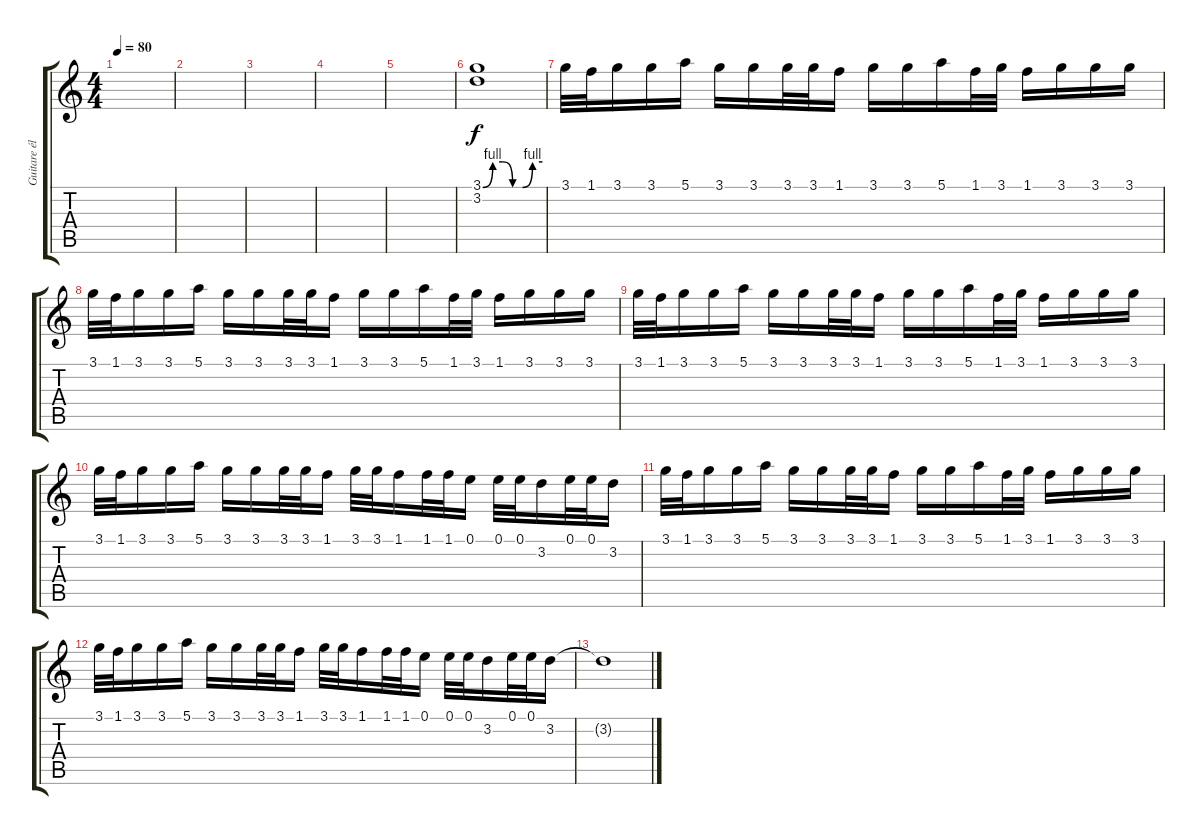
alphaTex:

\track ("Guitare électrique 2" "Guitare él") {instrument overdrivenguitar}
\staff {score tabs}
\tuning (E4 B3 G3 D3 A2 E2) {hide}
\ts (4 4)
\tempo 80
\clef g2
\ks c
|
|
|
|
|
(3.1{be (custom 0 0 10 4 20 4 30 0 40 0 50 4 60 4)} 3.2).1 |
3.1.32 1.1.32 3.1.16 3.1.16 5.1.16 3.1.16 3.1.16 3.1.32 3.1.32 1.1.16 3.1.16 3.1.16 5.1.16 1.1.32 3.1.32 1.1.16 3.1.16 3.1.16 3.1.16 |
3.1.32 1.1.32 3.1.16 3.1.16 5.1.16 3.1.16 3.1.16 3.1.32 3.1.32 1.1.16 3.1.16 3.1.16 5.1.16 1.1.32 3.1.32 1.1.16 3.1.16 3.1.16 3.1.16 |
3.1.32 1.1.32 3.1.16 3.1.16 5.1.16 3.1.16 3.1.16 3.1.32 3.1.32 1.1.16 3.1.16 3.1.16 5.1.16 1.1.32 3.1.32 1.1.16 3.1.16 3.1.16 3.1.16 |
3.1.32 1.1.32 3.1.16 3.1.16 5.1.16 3.1.16 3.1.16 3.1.32 3.1.32 1.1.16 3.1.32 3.1.32 1.1.16 1.1.32 1.1.32 0.1.16 0.1.32 0.1.32 3.2.16 0.1.32 0.1.32 3.2.16 |
3.1.32 1.1.32 3.1.16 3.1.16 5.1.16 3.1.16 3.1.16 3.1.32 3.1.32 1.1.16 3.1.16 3.1.16 5.1.16 1.1.32 3.1.32 1.1.16 3.1.16 3.1.16 3.1.16 |
3.1.32 1.1.32 3.1.16 3.1.16 5.1.16 3.1.16 3.1.16 3.1.32 3.1.32 1.1.16 3.1.32 3.1.32 1.1.16 1.1.32 1.1.32 0.1.16 0.1.32 0.1.32 3.2.16 0.1.32 0.1.32 3.2.16 |
3.2{t}.1
